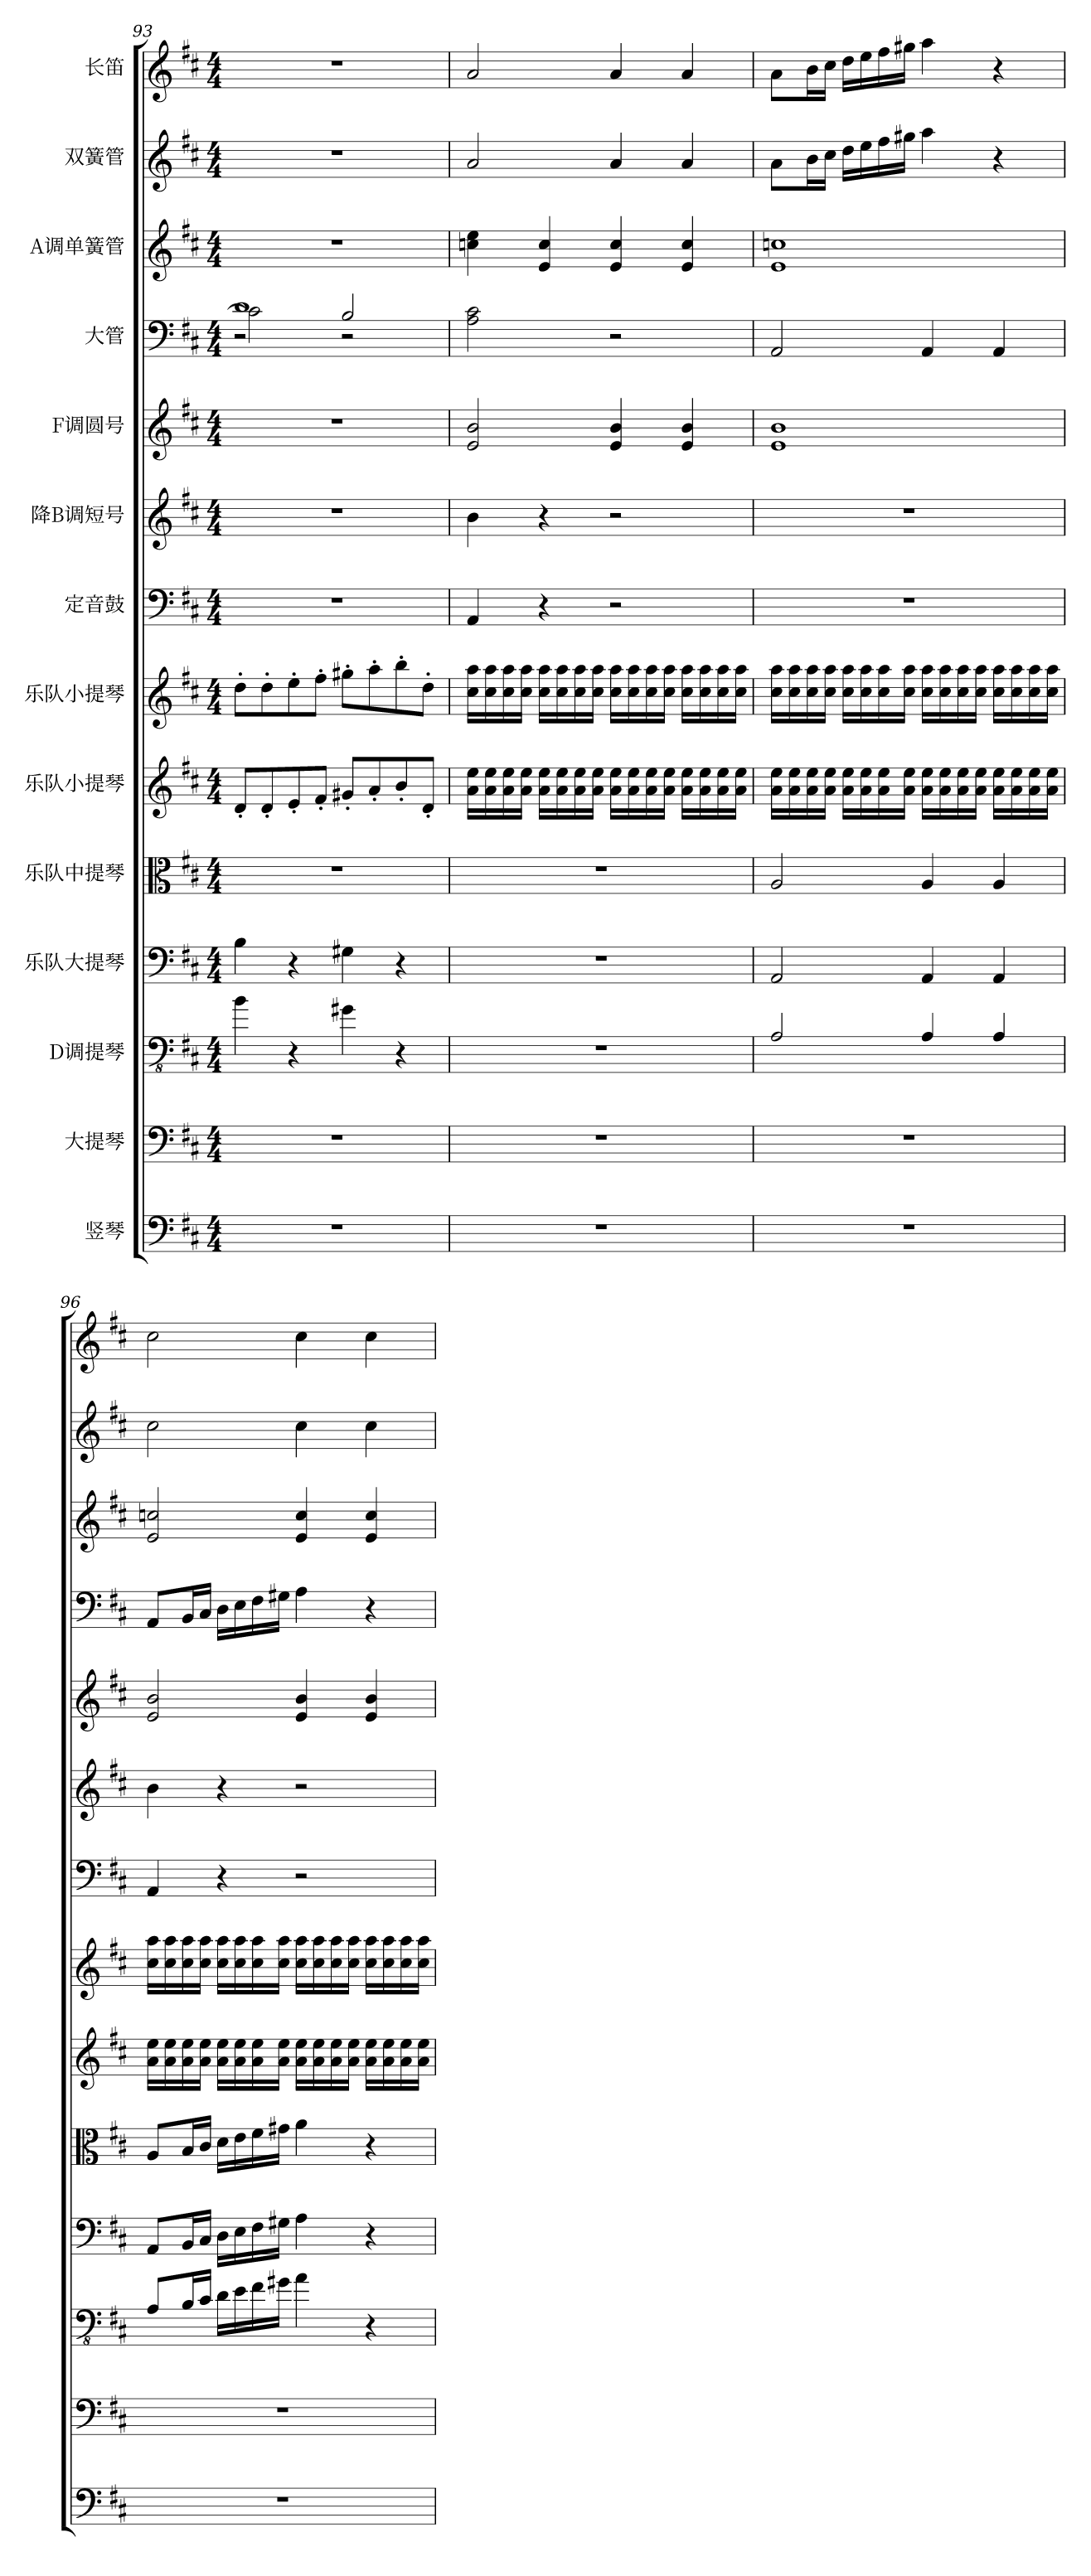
**kern	**kern	**kern	**kern	**kern	**kern	**kern	**kern	**kern	**kern	**kern	**kern	**kern	**kern
*part14	*part13	*part12	*part11	*part10	*part9	*part8	*part7	*part6	*part5	*part4	*part3	*part2	*part1
*staff14	*staff13	*staff12	*staff11	*staff10	*staff9	*staff8	*staff7	*staff6	*staff5	*staff4	*staff3	*staff2	*staff1
*I"竖琴	*I"大提琴	*I"D调提琴	*I"乐队大提琴	*I"乐队中提琴	*I"乐队小提琴	*I"乐队小提琴	*I"定音鼓	*I"降B调短号	*I"F调圆号	*I"大管	*I"A调单簧管	*I"双簧管	*I"长笛
!!LO:PB:g=z
*clefF4	*clefF4	*clefFv4	*clefF4	*clefC3	*clefG2	*clefG2	*clefF4	*clefG2	*clefG2	*clefF4	*clefG2	*clefG2	*clefG2
*	*	*ITrd7c12	*	*	*	*	*	*ITrd1c2	*ITrd4c7	*	*ITrd2c3	*	*
*k[f#c#]	*k[f#c#]	*k[f#c#]	*k[f#c#]	*k[f#c#]	*k[f#c#]	*k[f#c#]	*k[f#c#]	*k[]	*k[f#]	*k[f#c#]	*k[f#c#g#d#a#]	*k[f#c#]	*k[f#c#]
*M4/4	*M4/4	*M4/4	*M4/4	*M4/4	*M4/4	*M4/4	*M4/4	*M4/4	*M4/4	*M4/4	*M4/4	*M4/4	*M4/4
=93	=93	=93	=93	=93	=93	=93	=93	=93	=93	=93	=93	=93	=93
*	*	*	*	*	*	*	*	*	*	*^	*	*	*
*	*	*	*	*	*	*	*	*	*	*	*^	*	*	*
1r	1r	4BB\	4B\	1r	8d'/L	8dd'\L	1r	1r	1r	1d	2c#\]	2r	1r	1r	1r
.	.	.	.	.	8d'/	8dd'\	.	.	.	.	.	.	.	.	.
.	.	4r	4r	.	8e'/	8ee'\	.	.	.	.	.	.	.	.	.
.	.	.	.	.	8f#'/J	8ff#'\J	.	.	.	.	.	.	.	.	.
.	.	4GG#X\	4G#X\	.	8g#X'/L	8gg#X'\L	.	.	.	.	2r	2B/	.	.	.
.	.	.	.	.	8a'/	8aa'\	.	.	.	.	.	.	.	.	.
.	.	4r	4r	.	8b'/	8bb'\	.	.	.	.	.	.	.	.	.
.	.	.	.	.	8d'/J	8dd'\J	.	.	.	.	.	.	.	.	.
*	*	*	*	*	*	*	*	*	*	*v	*v	*v	*	*	*
=94	=94	=94	=94	=94	=94	=94	=94	=94	=94	=94	=94	=94	=94
*	*	*	*	*	*	*	*	*	*	*	*	*	*MM174
1r	1r	1r	1r	1r	16a\ 16ee\LL	16cc#\ 16aa\LL	4AA/	4a\	2A/ 2e/	2A\ 2c#\	4an\ 4cc#\	2a/	2a/
.	.	.	.	.	16a\ 16ee\	16cc#\ 16aa\	.	.	.	.	.	.	.
.	.	.	.	.	16a\ 16ee\	16cc#\ 16aa\	.	.	.	.	.	.	.
.	.	.	.	.	16a\ 16ee\JJ	16cc#\ 16aa\JJ	.	.	.	.	.	.	.
.	.	.	.	.	16a\ 16ee\LL	16cc#\ 16aa\LL	4r	4r	.	.	4c#/ 4a/	.	.
.	.	.	.	.	16a\ 16ee\	16cc#\ 16aa\	.	.	.	.	.	.	.
.	.	.	.	.	16a\ 16ee\	16cc#\ 16aa\	.	.	.	.	.	.	.
.	.	.	.	.	16a\ 16ee\JJ	16cc#\ 16aa\JJ	.	.	.	.	.	.	.
.	.	.	.	.	16a\ 16ee\LL	16cc#\ 16aa\LL	2r	2r	4A/ 4e/	2r	4c#/ 4a/	4a/	4a/
.	.	.	.	.	16a\ 16ee\	16cc#\ 16aa\	.	.	.	.	.	.	.
.	.	.	.	.	16a\ 16ee\	16cc#\ 16aa\	.	.	.	.	.	.	.
.	.	.	.	.	16a\ 16ee\JJ	16cc#\ 16aa\JJ	.	.	.	.	.	.	.
.	.	.	.	.	16a\ 16ee\LL	16cc#\ 16aa\LL	.	.	4A/ 4e/	.	4c#/ 4a/	4a/	4a/
.	.	.	.	.	16a\ 16ee\	16cc#\ 16aa\	.	.	.	.	.	.	.
.	.	.	.	.	16a\ 16ee\	16cc#\ 16aa\	.	.	.	.	.	.	.
.	.	.	.	.	16a\ 16ee\JJ	16cc#\ 16aa\JJ	.	.	.	.	.	.	.
!!LO:PB:g=z
=95	=95	=95	=95	=95	=95	=95	=95	=95	=95	=95	=95	=95	=95
1r	1r	2AAA/	2AA/	2A/	16a\ 16ee\LL	16cc#\ 16aa\LL	1r	1r	1A 1e	2AA/	1c# 1an	8a\L	8a\L
.	.	.	.	.	16a\ 16ee\	16cc#\ 16aa\	.	.	.	.	.	.	.
.	.	.	.	.	16a\ 16ee\	16cc#\ 16aa\	.	.	.	.	.	16b\L	16b\L
.	.	.	.	.	16a\ 16ee\JJ	16cc#\ 16aa\JJ	.	.	.	.	.	16cc#\JJ	16cc#\JJ
.	.	.	.	.	16a\ 16ee\LL	16cc#\ 16aa\LL	.	.	.	.	.	16dd\LL	16dd\LL
.	.	.	.	.	16a\ 16ee\	16cc#\ 16aa\	.	.	.	.	.	16ee\	16ee\
.	.	.	.	.	16a\ 16ee\	16cc#\ 16aa\	.	.	.	.	.	16ff#\	16ff#\
.	.	.	.	.	16a\ 16ee\JJ	16cc#\ 16aa\JJ	.	.	.	.	.	16gg#X\JJ	16gg#X\JJ
.	.	4AAA/	4AA/	4A/	16a\ 16ee\LL	16cc#\ 16aa\LL	.	.	.	4AA/	.	4aa\	4aa\
.	.	.	.	.	16a\ 16ee\	16cc#\ 16aa\	.	.	.	.	.	.	.
.	.	.	.	.	16a\ 16ee\	16cc#\ 16aa\	.	.	.	.	.	.	.
.	.	.	.	.	16a\ 16ee\JJ	16cc#\ 16aa\JJ	.	.	.	.	.	.	.
.	.	4AAA/	4AA/	4A/	16a\ 16ee\LL	16cc#\ 16aa\LL	.	.	.	4AA/	.	4r	4r
.	.	.	.	.	16a\ 16ee\	16cc#\ 16aa\	.	.	.	.	.	.	.
.	.	.	.	.	16a\ 16ee\	16cc#\ 16aa\	.	.	.	.	.	.	.
.	.	.	.	.	16a\ 16ee\JJ	16cc#\ 16aa\JJ	.	.	.	.	.	.	.
!!LO:PB:g=z
=96	=96	=96	=96	=96	=96	=96	=96	=96	=96	=96	=96	=96	=96
1r	1r	8AAA/L	8AA/L	8A/L	16a\ 16ee\LL	16cc#\ 16aa\LL	4AA/	4a\	2A/ 2e/	8AA/L	2c#/ 2an/	2cc#\	2cc#\
.	.	.	.	.	16a\ 16ee\	16cc#\ 16aa\	.	.	.	.	.	.	.
.	.	16BBB/L	16BB/L	16B/L	16a\ 16ee\	16cc#\ 16aa\	.	.	.	16BB/L	.	.	.
.	.	16CC#/JJ	16C#/JJ	16c#/JJ	16a\ 16ee\JJ	16cc#\ 16aa\JJ	.	.	.	16C#/JJ	.	.	.
.	.	16DD\LL	16D\LL	16d\LL	16a\ 16ee\LL	16cc#\ 16aa\LL	4r	4r	.	16D\LL	.	.	.
.	.	16EE\	16E\	16e\	16a\ 16ee\	16cc#\ 16aa\	.	.	.	16E\	.	.	.
.	.	16FF#\	16F#\	16f#\	16a\ 16ee\	16cc#\ 16aa\	.	.	.	16F#\	.	.	.
.	.	16GG#X\JJ	16G#X\JJ	16g#X\JJ	16a\ 16ee\JJ	16cc#\ 16aa\JJ	.	.	.	16G#X\JJ	.	.	.
.	.	4AA\	4A\	4a\	16a\ 16ee\LL	16cc#\ 16aa\LL	2r	2r	4A/ 4e/	4A\	4c#/ 4a/	4cc#\	4cc#\
.	.	.	.	.	16a\ 16ee\	16cc#\ 16aa\	.	.	.	.	.	.	.
.	.	.	.	.	16a\ 16ee\	16cc#\ 16aa\	.	.	.	.	.	.	.
.	.	.	.	.	16a\ 16ee\JJ	16cc#\ 16aa\JJ	.	.	.	.	.	.	.
.	.	4r	4r	4r	16a\ 16ee\LL	16cc#\ 16aa\LL	.	.	4A/ 4e/	4r	4c#/ 4a/	4cc#\	4cc#\
.	.	.	.	.	16a\ 16ee\	16cc#\ 16aa\	.	.	.	.	.	.	.
.	.	.	.	.	16a\ 16ee\	16cc#\ 16aa\	.	.	.	.	.	.	.
.	.	.	.	.	16a\ 16ee\JJ	16cc#\ 16aa\JJ	.	.	.	.	.	.	.
=	=	=	=	=	=	=	=	=	=	=	=	=	=
*-	*-	*-	*-	*-	*-	*-	*-	*-	*-	*-	*-	*-	*-
